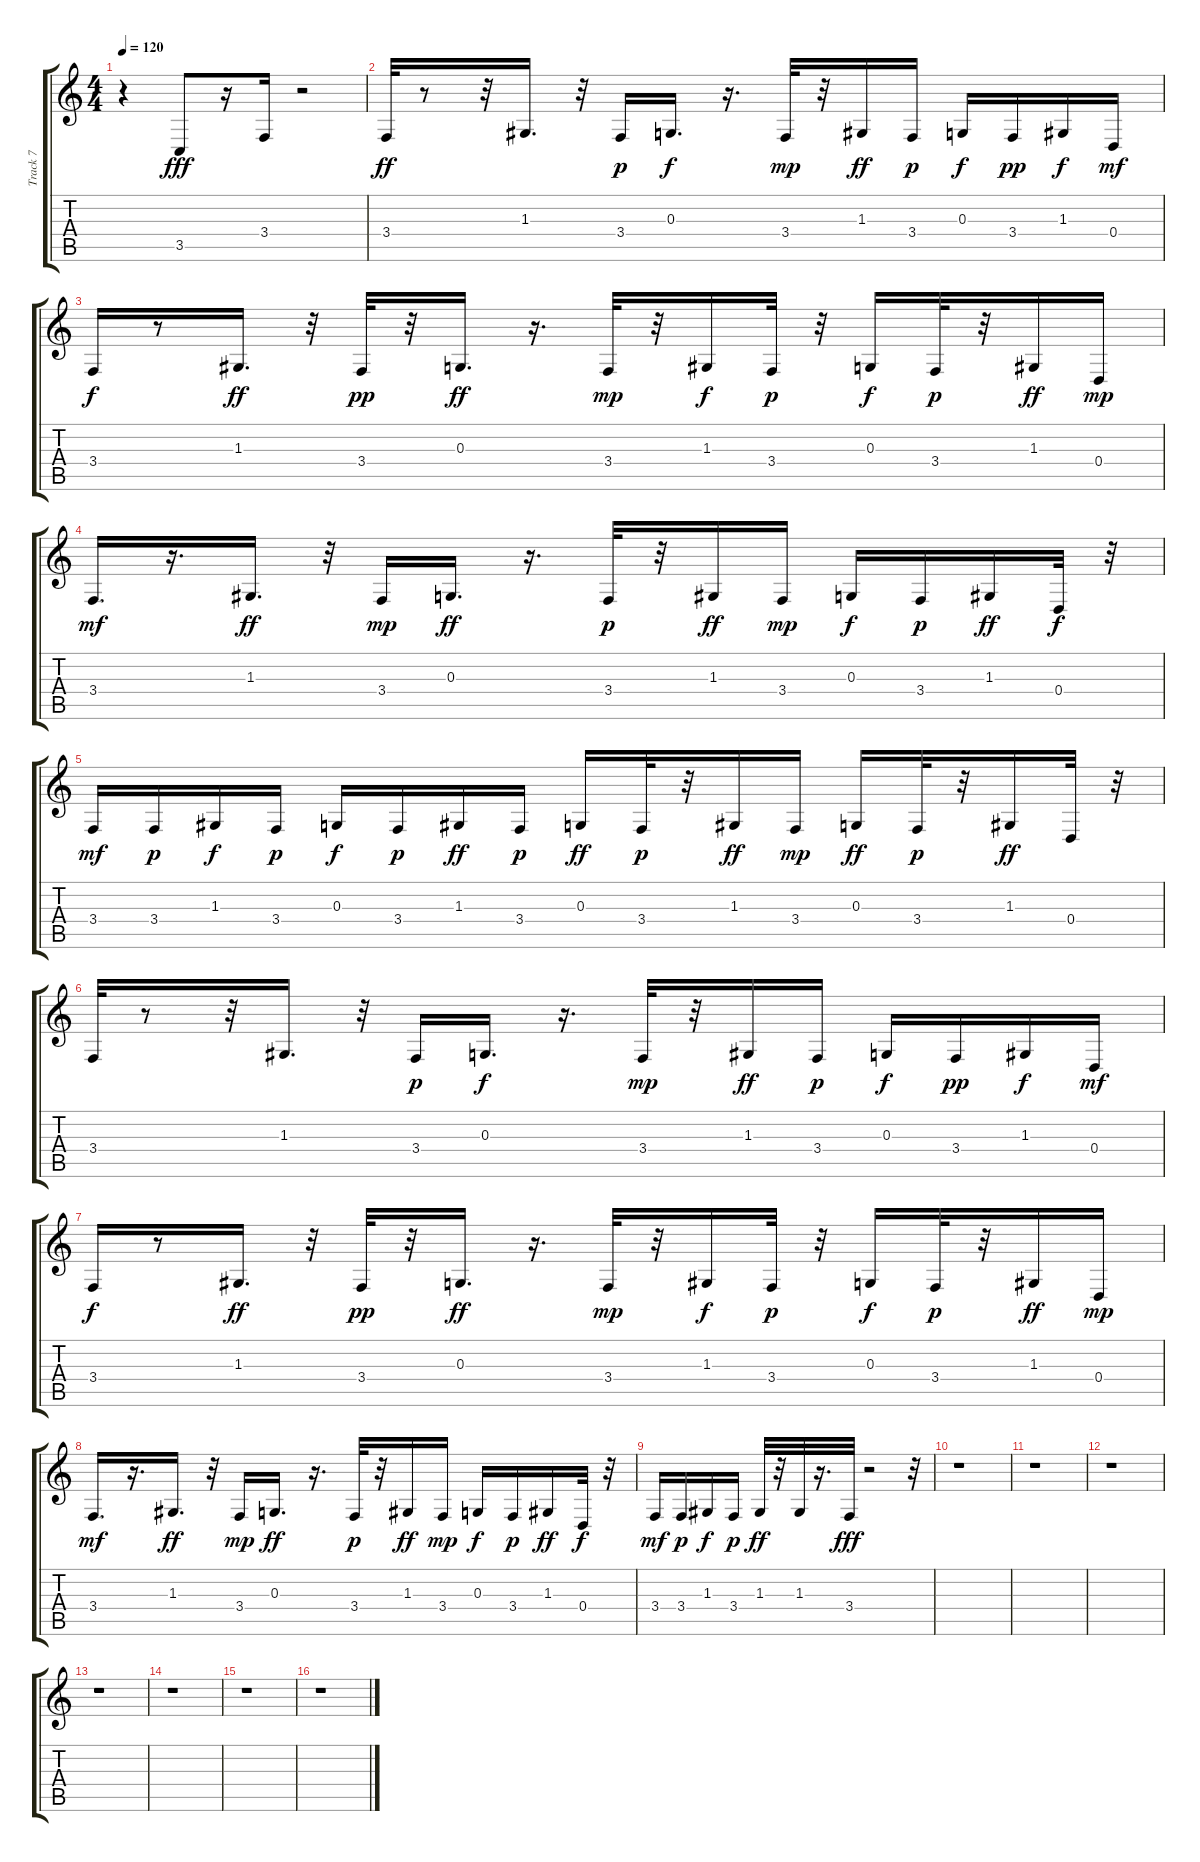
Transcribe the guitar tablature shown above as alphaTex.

\track ("Track 7" "Track 7") {instrument steeldrums}
\staff {score tabs}
\tuning (E4 B3 G3 D3 A2 E2) {hide}
\ts (4 4)
\tempo 120
\clef g2
\ks c
r.4{dy ff} 3.5.8{dy fff} r.16 3.4.16 r.2 |
3.4.32{dy ff} r.8 r.32 1.3.16{d} r.32 3.4.16{dy p} 0.3.16{d dy f} r.16{d} 3.4.32{dy mp} r.32 1.3.16{dy ff} 3.4.16{dy p} 0.3.16{dy f} 3.4.16{dy pp} 1.3.16{dy f} 0.4.16{dy mf} |
3.4.16{dy f} r.8 1.3.16{d dy ff} r.32 3.4.32{dy pp} r.32 0.3.16{d dy ff} r.16{d} 3.4.32{dy mp} r.32 1.3.16{dy f} 3.4.32{dy p} r.32 0.3.16{dy f} 3.4.32{dy p} r.32 1.3.16{dy ff} 0.4.16{dy mp} |
3.4.16{d dy mf} r.16{d} 1.3.16{d dy ff} r.32 3.4.16{dy mp} 0.3.16{d dy ff} r.16{d} 3.4.32{dy p} r.32 1.3.16{dy ff} 3.4.16{dy mp} 0.3.16{dy f} 3.4.16{dy p} 1.3.16{dy ff} 0.4.32{dy f} r.32 |
3.4.16{dy mf} 3.4.16{dy p} 1.3.16{dy f} 3.4.16{dy p} 0.3.16{dy f} 3.4.16{dy p} 1.3.16{dy ff} 3.4.16{dy p} 0.3.16{dy ff} 3.4.32{dy p} r.32 1.3.16{dy ff} 3.4.16{dy mp} 0.3.16{dy ff} 3.4.32{dy p} r.32 1.3.16{dy ff} 0.4.32 r.32 |
3.4.32 r.8 r.32 1.3.16{d} r.32 3.4.16{dy p} 0.3.16{d dy f} r.16{d} 3.4.32{dy mp} r.32 1.3.16{dy ff} 3.4.16{dy p} 0.3.16{dy f} 3.4.16{dy pp} 1.3.16{dy f} 0.4.16{dy mf} |
3.4.16{dy f} r.8 1.3.16{d dy ff} r.32 3.4.32{dy pp} r.32 0.3.16{d dy ff} r.16{d} 3.4.32{dy mp} r.32 1.3.16{dy f} 3.4.32{dy p} r.32 0.3.16{dy f} 3.4.32{dy p} r.32 1.3.16{dy ff} 0.4.16{dy mp} |
3.4.16{d dy mf} r.16{d} 1.3.16{d dy ff} r.32 3.4.16{dy mp} 0.3.16{d dy ff} r.16{d} 3.4.32{dy p} r.32 1.3.16{dy ff} 3.4.16{dy mp} 0.3.16{dy f} 3.4.16{dy p} 1.3.16{dy ff} 0.4.32{dy f} r.32 |
3.4.16{dy mf} 3.4.16{dy p} 1.3.16{dy f} 3.4.16{dy p} 1.3.32{dy ff} r.32 1.3.32 r.16{d} 3.4.32{dy fff} r.2 r.32 |
r.1 |
r.1 |
r.1 |
r.1 |
r.1 |
r.1 |
r.1
